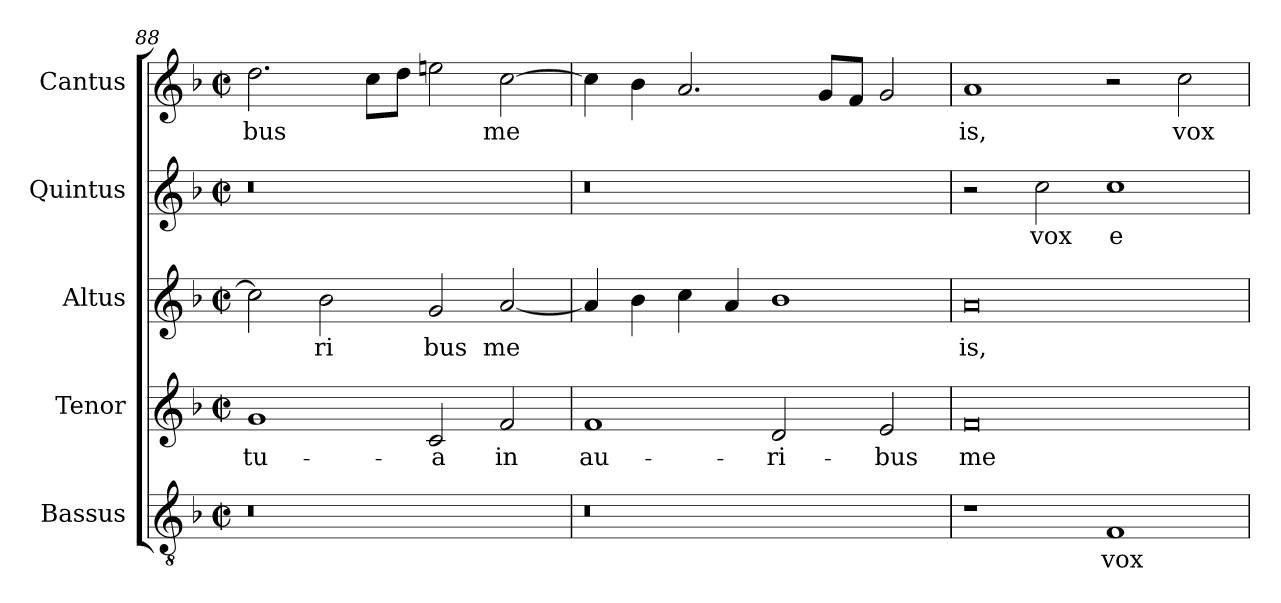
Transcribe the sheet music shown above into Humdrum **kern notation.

**kern	**text	**kern	**text	**kern	**text	**kern	**text	**kern	**text
*part5	*part5	*part4	*part4	*part3	*part3	*part2	*part2	*part1	*part1
*staff5	*staff5	*staff4	*staff4	*staff3	*staff3	*staff2	*staff2	*staff1	*staff1
*I"Bassus	*	*I"Tenor	*	*I"Altus	*	*I"Quintus	*	*I"Cantus	*
*clefGv2	*	*clefG2	*	*clefG2	*	*clefG2	*	*clefG2	*
*k[b-]	*	*k[b-]	*	*k[b-]	*	*k[b-]	*	*k[b-]	*
*F:	*	*F:	*	*F:	*	*F:	*	*F:	*
*M2/2	*	*M2/2	*	*M2/2	*	*M2/2	*	*M2/2	*
*met(c|)	*	*met(c|)	*	*met(c|)	*	*met(c|)	*	*met(c|)	*
=88	=88	=88	=88	=88	=88	=88	=88	=88	=88
!	!	!	!LO:LY:b:cj	!	!	!	!	!	!LO:LY:b
0r	.	1g	tu-	2cc\]	.	0r	.	2.dd\	bus
!	!	!	!	!	!LO:LY:b:cj	!	!	!	!
.	.	.	.	2b-\	ri	.	.	.	.
.	.	.	.	.	.	.	.	8cc\L	.
.	.	.	.	.	.	.	.	8dd\J	.
!	!	!	!LO:LY:b:cj	!	!LO:LY:b:cj	!	!	!	!
.	.	2c/	-a	2g/	bus	.	.	2een\	.
!	!	!	!LO:LY:b:cj	!	!LO:LY:b	!	!	!	!LO:LY:b
.	.	2f/	in	[<2a/	me	.	.	[>2cc\	me
=89	=89	=89	=89	=89	=89	=89	=89	=89	=89
!	!	!	!LO:LY:b:cj	!	!	!	!	!	!
0r	.	1f	au-	4a/]	.	0r	.	4cc\]	.
.	.	.	.	4b-\	.	.	.	4b-\	.
.	.	.	.	4cc\	.	.	.	2.a/	.
.	.	.	.	4a/	.	.	.	.	.
!	!	!	!LO:LY:b:cj	!	!	!	!	!	!
.	.	2d/	-ri-	1b-	.	.	.	.	.
.	.	.	.	.	.	.	.	8g/L	.
.	.	.	.	.	.	.	.	8f/J	.
!	!	!	!LO:LY:b:cj	!	!	!	!	!	!
.	.	2e/	-bus	.	.	.	.	2g/	.
=90	=90	=90	=90	=90	=90	=90	=90	=90	=90
!	!	!	!LO:LY:b:cj	!	!LO:LY:b:cj	!	!	!	!LO:LY:b:cj
1r	.	0f	me-	0a	is,	2r	.	1a	is,
!	!	!	!	!	!	!	!LO:LY:b:cj	!	!
.	.	.	.	.	.	2cc\	vox	.	.
!	!LO:LY:b:cj	!	!	!	!	!	!LO:LY:b:cj	!	!
1F	vox	.	.	.	.	1cc	e-	2r	.
!	!	!	!	!	!	!	!	!	!LO:LY:b:cj
.	.	.	.	.	.	.	.	2cc\	vox
=	=	=	=	=	=	=	=	=	=
*-	*-	*-	*-	*-	*-	*-	*-	*-	*-
